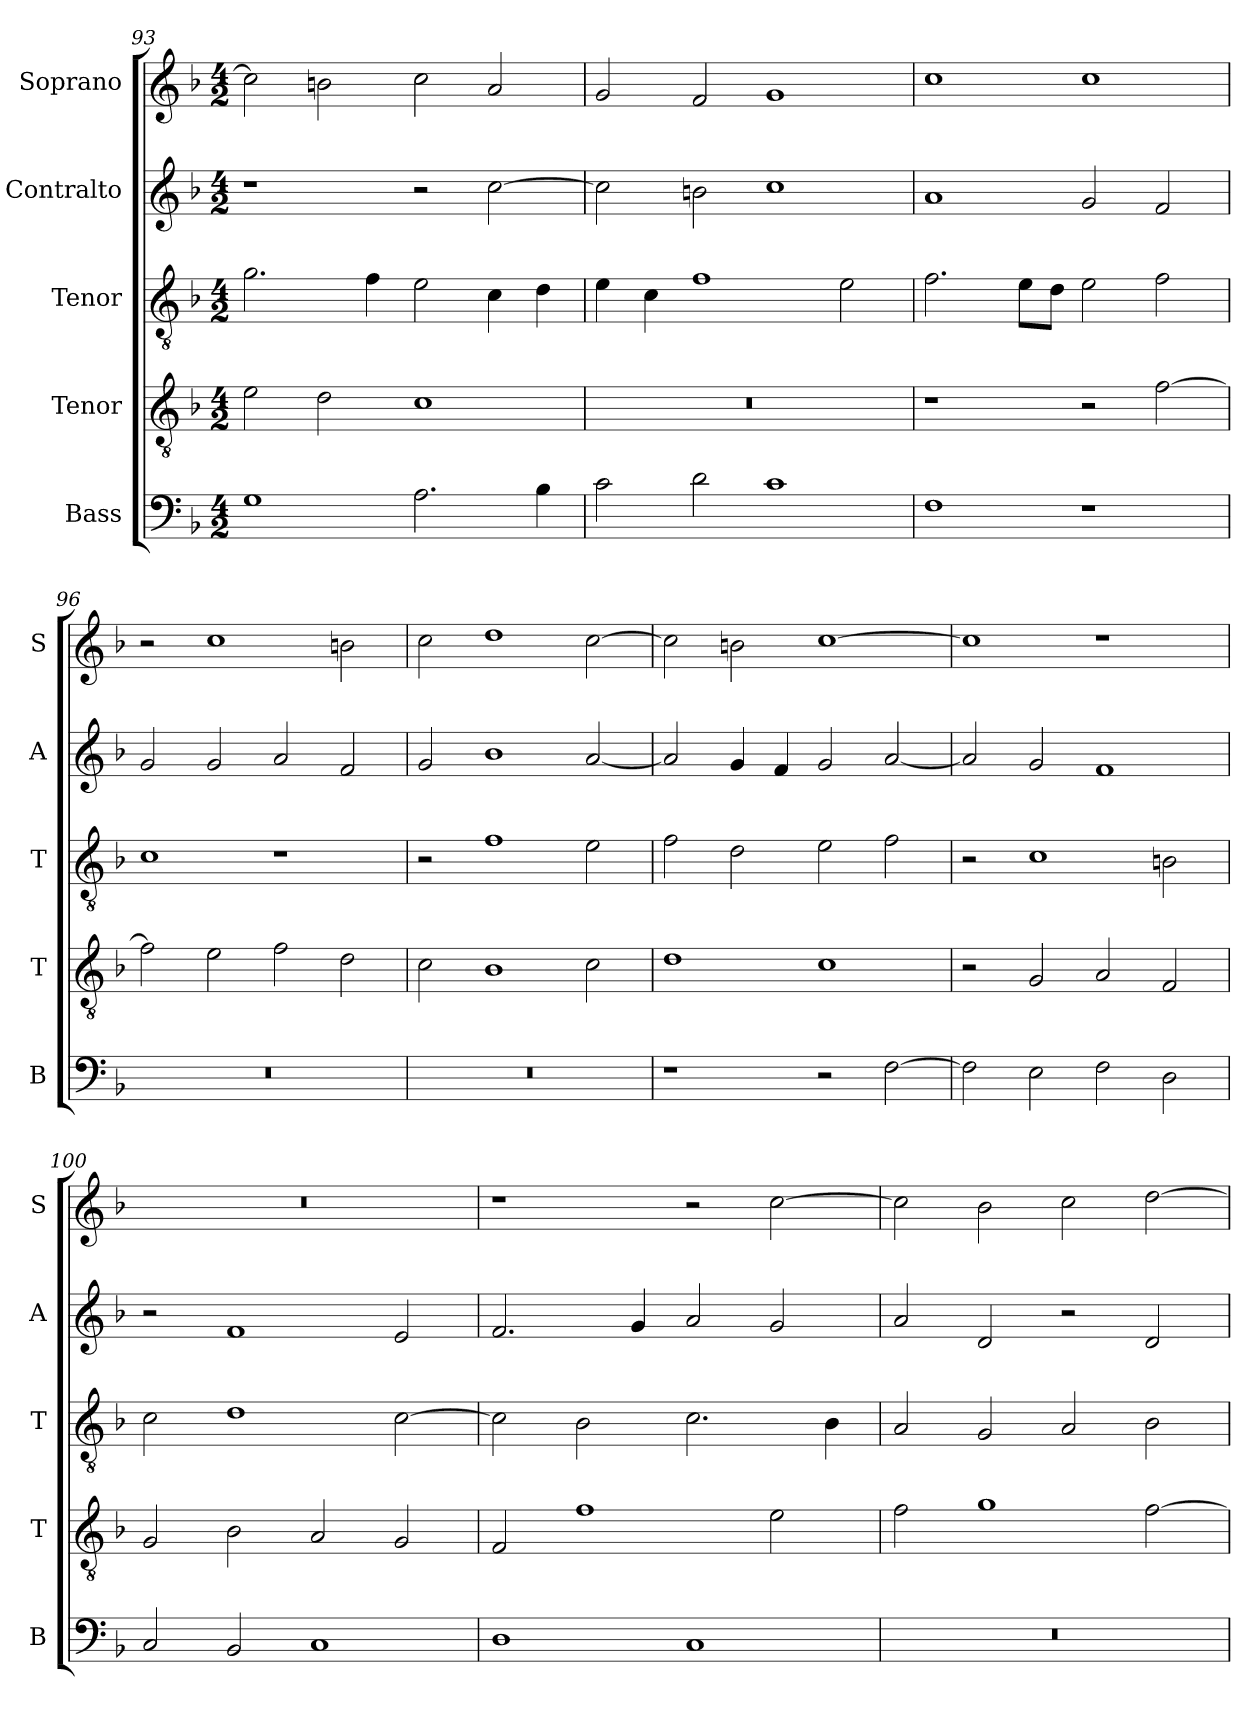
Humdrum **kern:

**kern	**kern	**kern	**kern	**kern
*part5	*part4	*part3	*part2	*part1
*staff5	*staff4	*staff3	*staff2	*staff1
*I"Bass	*I"Tenor	*I"Tenor	*I"Contralto	*I"Soprano
*I'B	*I'T	*I'T	*I'A	*I'S
*clefF4	*clefGv2	*clefGv2	*clefG2	*clefG2
*k[b-]	*k[b-]	*k[b-]	*k[b-]	*k[b-]
*F:ion	*F:ion	*F:ion	*F:ion	*F:ion
*M4/2	*M4/2	*M4/2	*M4/2	*M4/2
=93	=93	=93	=93	=93
1G	2e	2.g	1r	2cc]
.	2d	.	.	2bn
.	.	4f	.	.
2.A	1c	2e	2r	2cc
.	.	4c	[2cc	2a
4B-	.	4d	.	.
=94	=94	=94	=94	=94
2c	0r	4e	2cc]	2g
.	.	4c	.	.
2d	.	1f	2bn	2f
1c	.	.	1cc	1g
.	.	2e	.	.
=95	=95	=95	=95	=95
1F	1r	2.f	1a	1cc
.	.	8e\L	.	.
.	.	8d\J	.	.
1r	2r	2e	2g	1cc
.	[2f	2f	2f	.
=96	=96	=96	=96	=96
0r	2f]	1c	2g	2r
.	2e	.	2g	1cc
.	2f	1r	2a	.
.	2d	.	2f	2bn
=97	=97	=97	=97	=97
0r	2c	2r	2g	2cc
.	1B-	1f	1b-	1dd
.	2c	2e	[2a	[2cc
=98	=98	=98	=98	=98
1r	1d	2f	2a]	2cc]
.	.	2d	4g	2bn
.	.	.	4f	.
2r	1c	2e	2g	[1cc
[2F	.	2f	[2a	.
=99	=99	=99	=99	=99
2F]	2r	2r	2a]	1cc]
2E	2G	1c	2g	.
2F	2A	.	1f	1r
2D	2F	2Bn	.	.
=100	=100	=100	=100	=100
2C	2G	2c	2r	0r
2BB-	2B-	1d	1f	.
1C	2A	.	.	.
.	2G	[2c	2e	.
=101	=101	=101	=101	=101
1D	2F	2c]	2.f	1r
.	1f	2B-	.	.
.	.	.	4g	.
1C	.	2.c	2a	2r
.	2e	.	2g	[2cc
.	.	4B-	.	.
=102	=102	=102	=102	=102
0r	2f	2A	2a	2cc]
.	1g	2G	2d	2b-
.	.	2A	2r	2cc
.	[2f	2B-	2d	[2dd
=	=	=	=	=
*-	*-	*-	*-	*-
